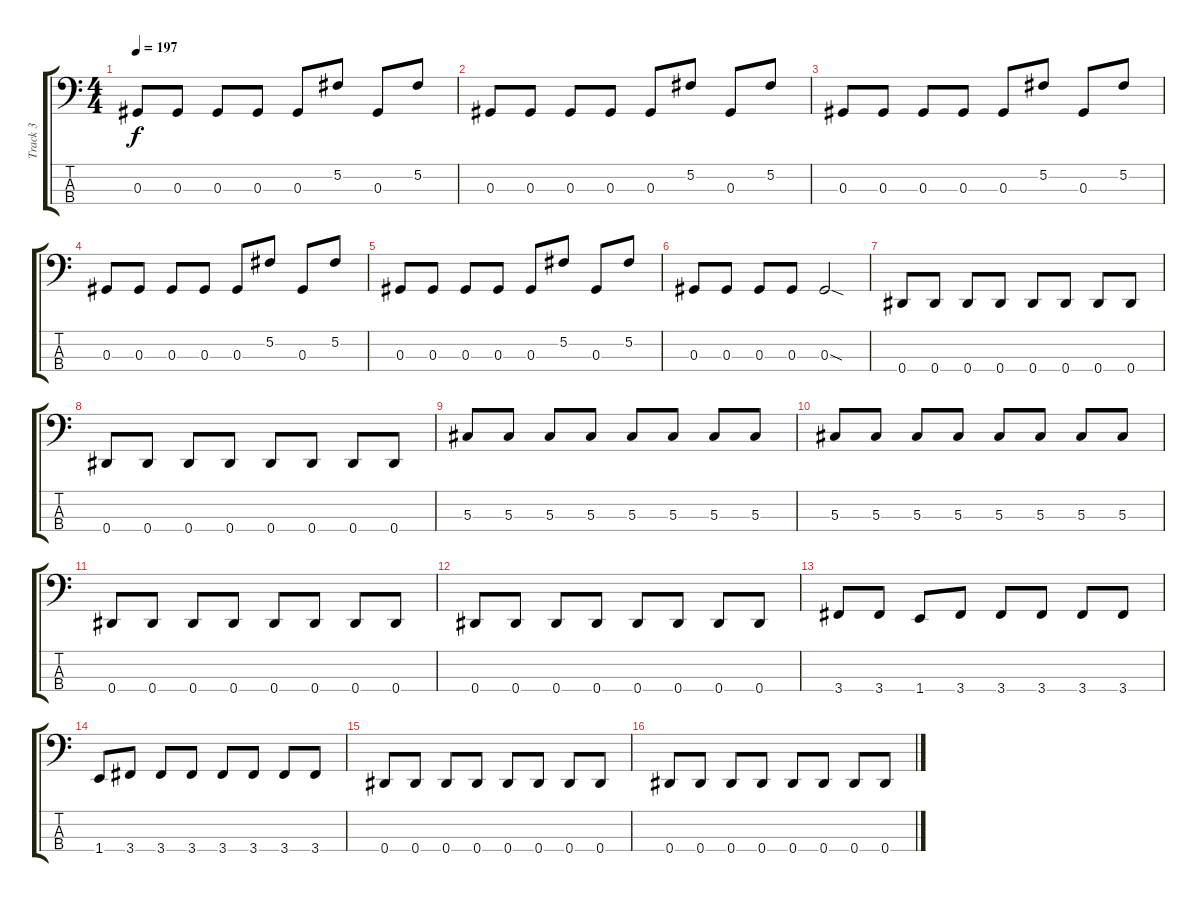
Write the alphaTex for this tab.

\track ("Track 3" "Track 3") {instrument electricbassfinger}
\staff {score tabs}
\tuning (Gb2 Db2 Ab1 Eb1) {hide}
\ts (4 4)
\tempo 197
\clef f4
\ks c
0.3.8{dy f} 0.3.8 0.3.8 0.3.8 0.3.8 5.2.8 0.3.8 5.2.8 |
0.3.8 0.3.8 0.3.8 0.3.8 0.3.8 5.2.8 0.3.8 5.2.8 |
0.3.8 0.3.8 0.3.8 0.3.8 0.3.8 5.2.8 0.3.8 5.2.8 |
0.3.8 0.3.8 0.3.8 0.3.8 0.3.8 5.2.8 0.3.8 5.2.8 |
0.3.8 0.3.8 0.3.8 0.3.8 0.3.8 5.2.8 0.3.8 5.2.8 |
0.3.8 0.3.8 0.3.8 0.3.8 0.3{sod}.2 |
0.4.8 0.4.8 0.4.8 0.4.8 0.4.8 0.4.8 0.4.8 0.4.8 |
0.4.8 0.4.8 0.4.8 0.4.8 0.4.8 0.4.8 0.4.8 0.4.8 |
5.3.8 5.3.8 5.3.8 5.3.8 5.3.8 5.3.8 5.3.8 5.3.8 |
5.3.8 5.3.8 5.3.8 5.3.8 5.3.8 5.3.8 5.3.8 5.3.8 |
0.4.8 0.4.8 0.4.8 0.4.8 0.4.8 0.4.8 0.4.8 0.4.8 |
0.4.8 0.4.8 0.4.8 0.4.8 0.4.8 0.4.8 0.4.8 0.4.8 |
3.4.8 3.4.8 1.4.8 3.4.8 3.4.8 3.4.8 3.4.8 3.4.8 |
1.4.8 3.4.8 3.4.8 3.4.8 3.4.8 3.4.8 3.4.8 3.4.8 |
0.4.8 0.4.8 0.4.8 0.4.8 0.4.8 0.4.8 0.4.8 0.4.8 |
0.4.8 0.4.8 0.4.8 0.4.8 0.4.8 0.4.8 0.4.8 0.4.8
